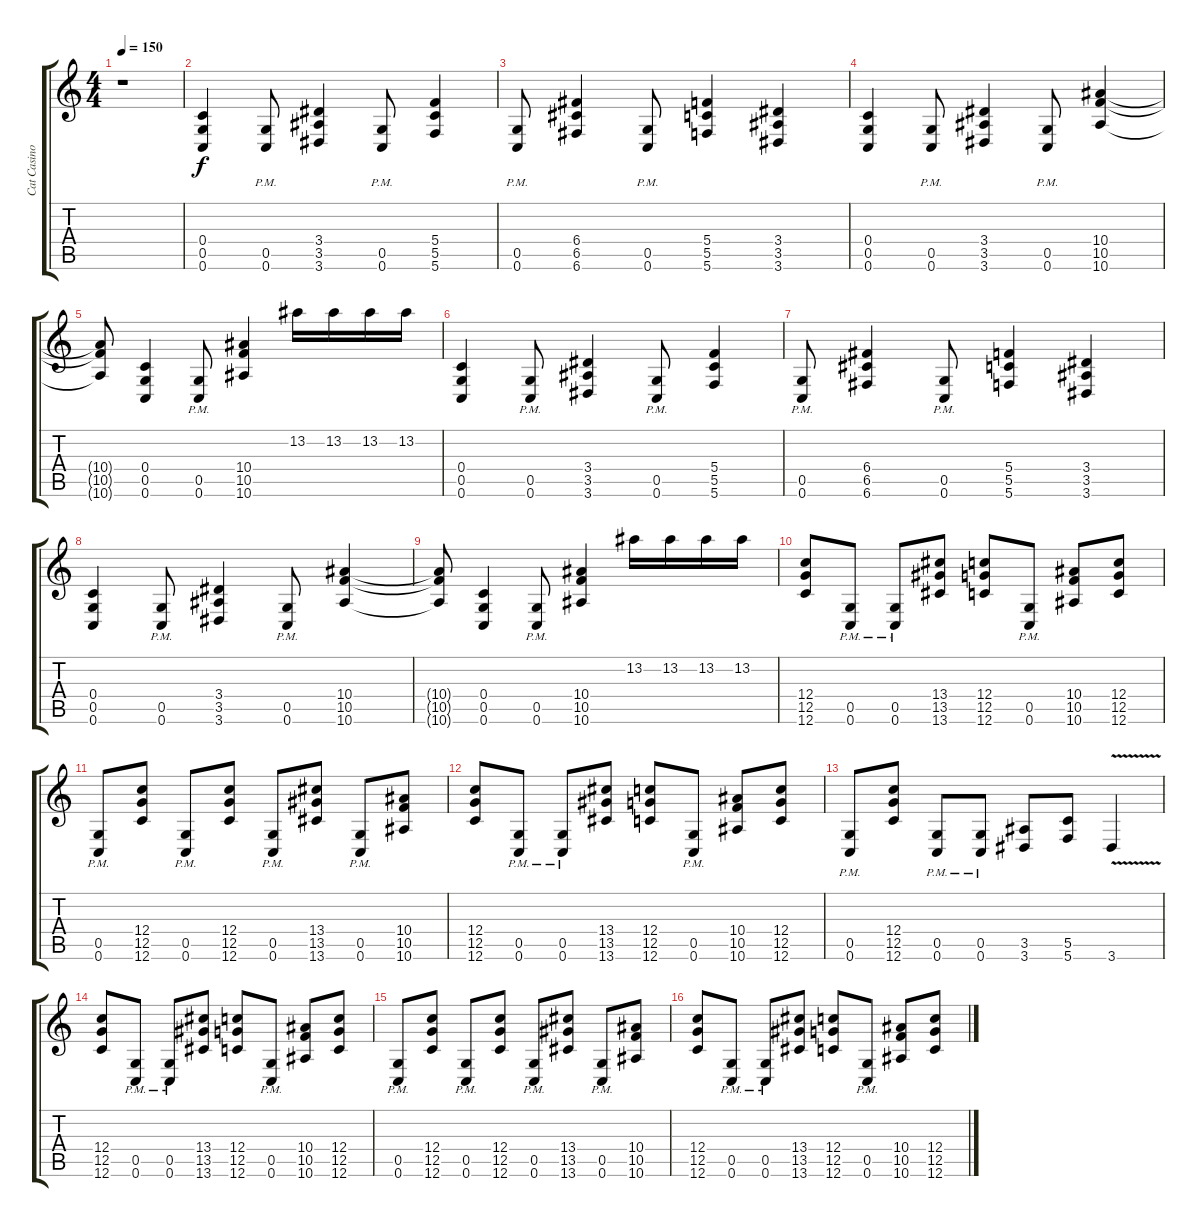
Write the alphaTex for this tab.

\track ("Cat Casino (Rythm)" "Cat Casino") {instrument distortionguitar}
\staff {score tabs}
\tuning (D4 A3 F3 C3 G2 C2) {hide}
\ts (4 4)
\tempo 150
\clef g2
\ks c
r.1{dy f instrument distortionguitar} |
(0.4 0.5 0.6).4 (0.5{pm} 0.6{pm}).8 (3.4 3.5 3.6).4 (0.5{pm} 0.6{pm}).8 (5.4 5.5 5.6).4 |
(0.5{pm} 0.6{pm}).8 (6.4 6.5 6.6).4 (0.5{pm} 0.6{pm}).8 (5.4 5.5 5.6).4 (3.4 3.5 3.6).4 |
(0.4 0.5 0.6).4 (0.5{pm} 0.6{pm}).8 (3.4 3.5 3.6).4 (0.5{pm} 0.6{pm}).8 (10.4 10.5 10.6).4 |
(10.4{t} 10.5{t} 10.6{t}).8 (0.4 0.5 0.6).4 (0.5{pm} 0.6{pm}).8 (10.4 10.5 10.6).4 13.2.16 13.2.16 13.2.16 13.2.16 |
(0.4 0.5 0.6).4 (0.5{pm} 0.6{pm}).8 (3.4 3.5 3.6).4 (0.5{pm} 0.6{pm}).8 (5.4 5.5 5.6).4 |
(0.5{pm} 0.6{pm}).8 (6.4 6.5 6.6).4 (0.5{pm} 0.6{pm}).8 (5.4 5.5 5.6).4 (3.4 3.5 3.6).4 |
(0.4 0.5 0.6).4 (0.5{pm} 0.6{pm}).8 (3.4 3.5 3.6).4 (0.5{pm} 0.6{pm}).8 (10.4 10.5 10.6).4 |
(10.4{t} 10.5{t} 10.6{t}).8 (0.4 0.5 0.6).4 (0.5{pm} 0.6{pm}).8 (10.4 10.5 10.6).4 13.2.16 13.2.16 13.2.16 13.2.16 |
(12.4 12.5 12.6).8 (0.5{pm} 0.6{pm}).8 (0.5{pm} 0.6{pm}).8 (13.4 13.5 13.6).8 (12.4 12.5 12.6).8 (0.5{pm} 0.6{pm}).8 (10.4 10.5 10.6).8 (12.4 12.5 12.6).8 |
(0.5{pm} 0.6{pm}).8 (12.4 12.5 12.6).8 (0.5{pm} 0.6{pm}).8 (12.4 12.5 12.6).8 (0.5{pm} 0.6{pm}).8 (13.4 13.5 13.6).8 (0.5{pm} 0.6{pm}).8 (10.4 10.5 10.6).8 |
(12.4 12.5 12.6).8 (0.5{pm} 0.6{pm}).8 (0.5{pm} 0.6{pm}).8 (13.4 13.5 13.6).8 (12.4 12.5 12.6).8 (0.5{pm} 0.6{pm}).8 (10.4 10.5 10.6).8 (12.4 12.5 12.6).8 |
(0.5{pm} 0.6{pm}).8 (12.4 12.5 12.6).8 (0.5{pm} 0.6{pm}).8 (0.5{pm} 0.6{pm}).8 (3.5 3.6).8 (5.5 5.6).8 3.6{v}.4 |
(12.4 12.5 12.6).8 (0.5{pm} 0.6{pm}).8 (0.5{pm} 0.6{pm}).8 (13.4 13.5 13.6).8 (12.4 12.5 12.6).8 (0.5{pm} 0.6{pm}).8 (10.4 10.5 10.6).8 (12.4 12.5 12.6).8 |
(0.5{pm} 0.6{pm}).8 (12.4 12.5 12.6).8 (0.5{pm} 0.6{pm}).8 (12.4 12.5 12.6).8 (0.5{pm} 0.6{pm}).8 (13.4 13.5 13.6).8 (0.5{pm} 0.6{pm}).8 (10.4 10.5 10.6).8 |
(12.4 12.5 12.6).8 (0.5{pm} 0.6{pm}).8 (0.5{pm} 0.6{pm}).8 (13.4 13.5 13.6).8 (12.4 12.5 12.6).8 (0.5{pm} 0.6{pm}).8 (10.4 10.5 10.6).8 (12.4 12.5 12.6).8
